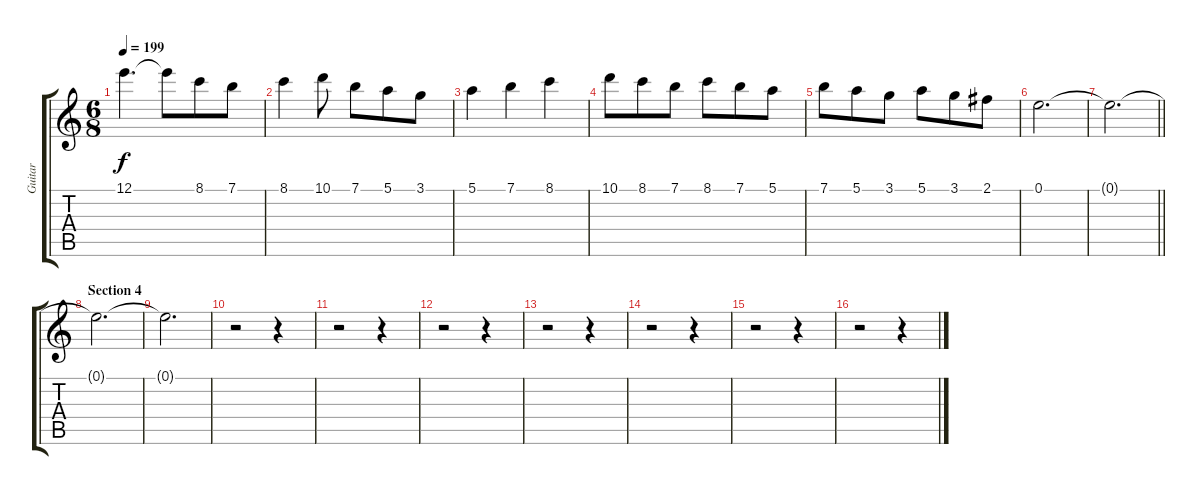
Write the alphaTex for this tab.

\track ("Guitar" "Guitar") {instrument distortionguitar}
\staff {score tabs}
\tuning (E4 B3 G3 D3 A2 E2) {hide}
\ts (6 8)
\tempo 199
\clef g2
\ks c
12.1.4{d dy f} 12.1{t}.8 8.1.8 7.1.8 |
8.1.4 10.1.8 7.1.8 5.1.8 3.1.8 |
5.1.4 7.1.4 8.1.4 |
10.1.8 8.1.8 7.1.8 8.1.8 7.1.8 5.1.8 |
7.1.8 5.1.8 3.1.8 5.1.8 3.1.8 2.1.8 |
0.1.2{d} |
\barLineRight lightlight
0.1{t}.2{d} |
\section ("" "Section 4")
0.1{t}.2{d volume 8} |
0.1{t}.2{d} |
r.2 r.4 |
r.2 r.4 |
r.2 r.4 |
r.2 r.4 |
r.2 r.4 |
r.2 r.4 |
r.2 r.4
